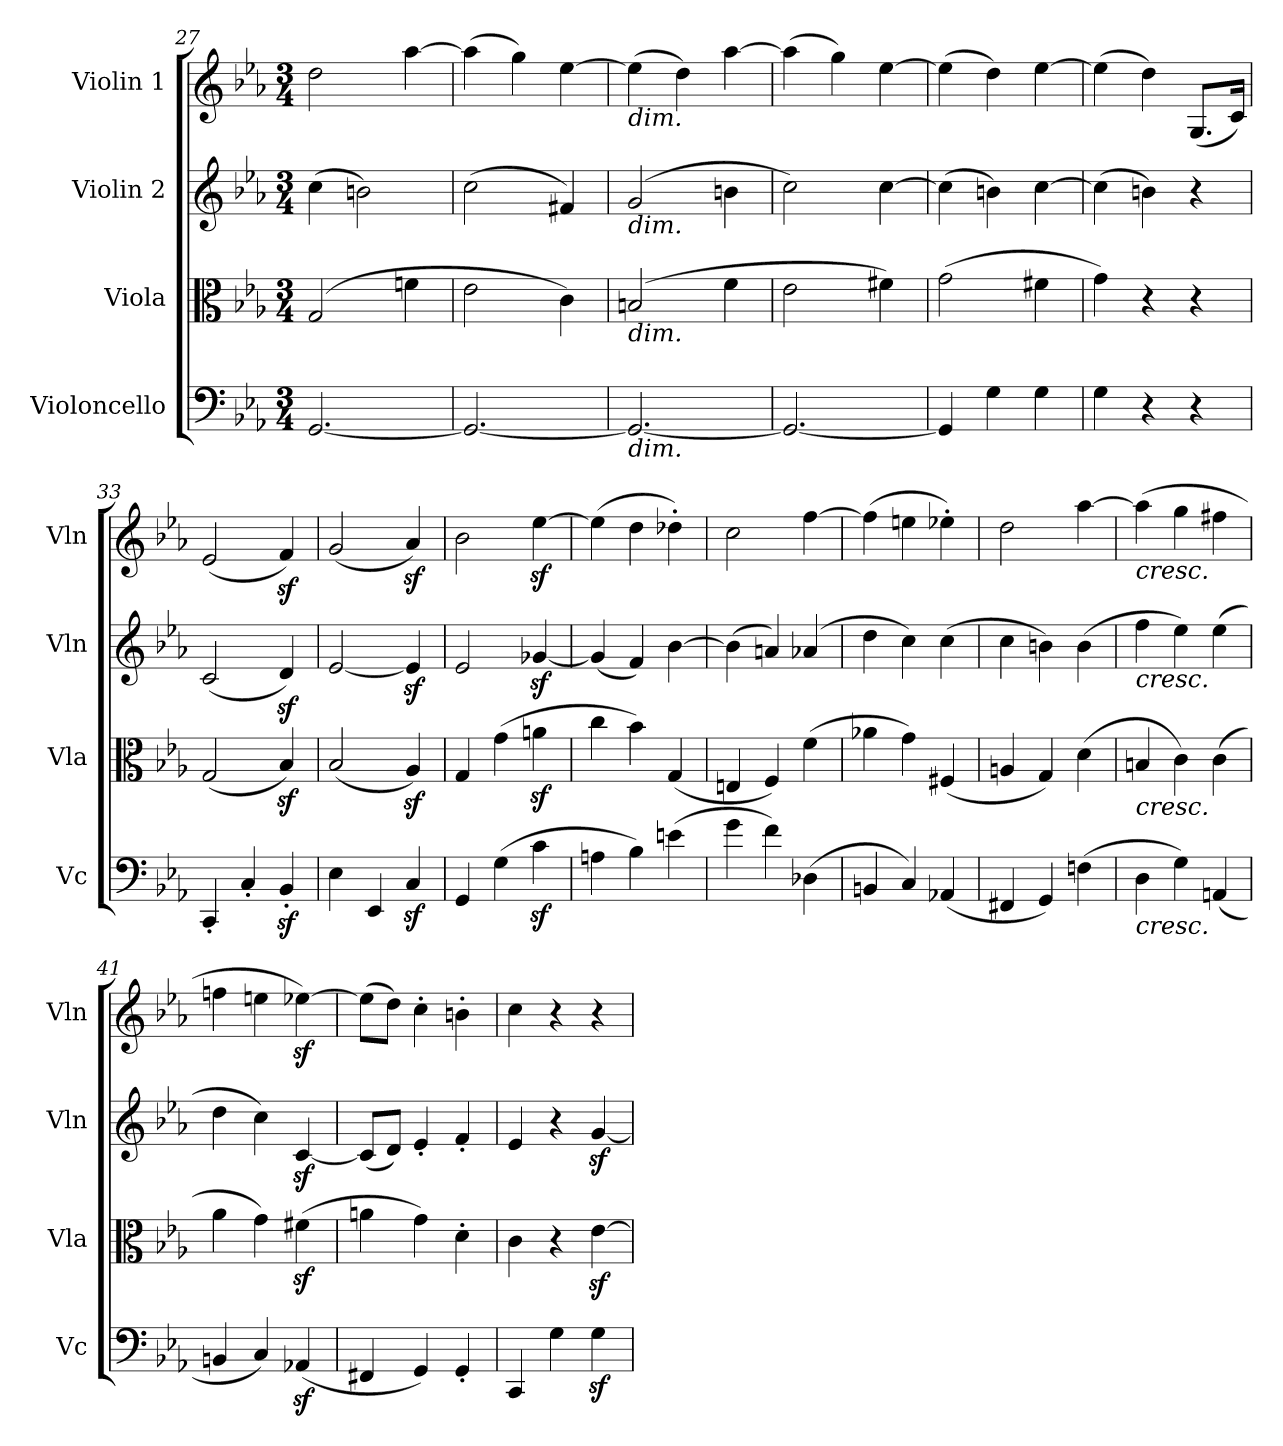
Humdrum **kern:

**kern	**kern	**kern	**kern
*part4	*part3	*part2	*part1
*staff4	*staff3	*staff2	*staff1
*I"Violoncello	*I"Viola	*I"Violin 2	*I"Violin 1
*I'Vc	*I'Vla	*I'Vln	*I'Vln
*clefF4	*clefC3	*clefG2	*clefG2
*k[b-e-a-]	*k[b-e-a-]	*k[b-e-a-]	*k[b-e-a-]
*M3/4	*M3/4	*M3/4	*M3/4
=27	=27	=27	=27
[2.GG/	(2G/	(4cc\	2dd\
.	.	2bn\)	.
.	4fn\	.	[4aa-\
=28	=28	=28	=28
2.GG/_	2e-\	(2cc\	(4aa-\]
.	.	.	4gg\)
.	4c\)	4f#X/)	[4ee-\
=29	=29	=29	=29
!	!	!	!LO:TX:b:i:t=dim.
!	!	!LO:TX:b:i:t=dim.	!
!	!LO:TX:b:i:t=dim.	!	!
!LO:TX:b:i:t=dim.	!	!	!
2.GG/_	(2Bn/	(2g/	(4ee-\]
.	.	.	4dd\)
.	4f\	4bn\	[4aa-\
=30	=30	=30	=30
2.GG/_	2e-\	2cc\)	(4aa-\]
.	.	.	4gg\)
.	4f#X\)	[4cc\	[4ee-\
=31	=31	=31	=31
4GG/]	(2g\	(4cc\]	(4ee-\]
4G\	.	4bn\)	4dd\)
4G\	4f#X\	[4cc\	[4ee-\
=32	=32	=32	=32
4G\	4g\)	(4cc\]	(4ee-\]
4r	4r	4bn\)	4dd\)
4r	4r	4r	(8.G/L
.	.	.	16c/Jk)
=33	=33	=33	=33
4CC'/	(2G/	(2c/	(2e-/
4C'/	.	.	.
4BB-z<'/	4B-z</)	4dz</)	4fz</)
=34	=34	=34	=34
4E-\	(2B-/	[2e-/	(2g/
4EE-/	.	.	.
4Cz</	4A-z</)	4e-z</]	4a-z</)
=35	=35	=35	=35
4GG/	4G/	2e-/	2b-\
(4G\	(4g\	.	.
4cz<\	4anz<\	[4g-Xz</	[4ee-z<\
=36	=36	=36	=36
4An\	4cc\	(4g-/]	(4ee-\]
4B-\)	4b-\)	4f/)	4dd\
(4en\	(4G/	[4b-\	4dd-X'\)
=37	=37	=37	=37
4g\	4En/	(4b-\]	2cc\
4f\)	4F/)	4an/)	.
(4D-X\	(4f\	(4a-X/	[4ff\
!!LO:PB:g=z
=38	=38	=38	=38
4BBn/	4a-X\	4dd\	(4ff\]
4C/)	4g\)	4cc\)	4een\
(4AA-X/	(4F#X/	(4cc\	4ee-X'\)
!!LO:LB:g=z
=39	=39	=39	=39
4FF#X/	4An/	4cc\	2dd\
4GG/)	4G/)	4bn\)	.
(4Fn\	(4d\	(4b\	[4aa-\
=40	=40	=40	=40
!	!	!	!LO:TX:b:i:t=cresc.
!	!	!LO:TX:b:i:t=cresc.	!
!	!LO:TX:b:i:t=cresc.	!	!
!LO:TX:b:i:t=cresc.	!	!	!
4D\	4Bn/	4ff\	(4aa-\]
4G\)	4c\)	4ee-\)	4gg\
(4AAn/	(4c\	(4ee-\	4ff#X\
=41	=41	=41	=41
4BBn/	4a-\	4dd\	4ffn\
4C/)	4g\)	4cc\)	4een\
(4AA-Xz</	(4f#Xz<\	[4cz</	[4ee-Xz<\)
=42	=42	=42	=42
4FF#X/	4an\	(8c/L]	(8ee-\L]
.	.	8d/J)	8dd\J)
4GG/)	4g\)	4e-'/	4cc'\
4GG'/	4d'\	4f'/	4bn'\
=43	=43	=43	=43
4CC/	4c\	4e-/	4cc\
4G\	4r	4r	4r
4Gz<\	[4e-z<\	[4gz</	4r
=	=	=	=
*-	*-	*-	*-
